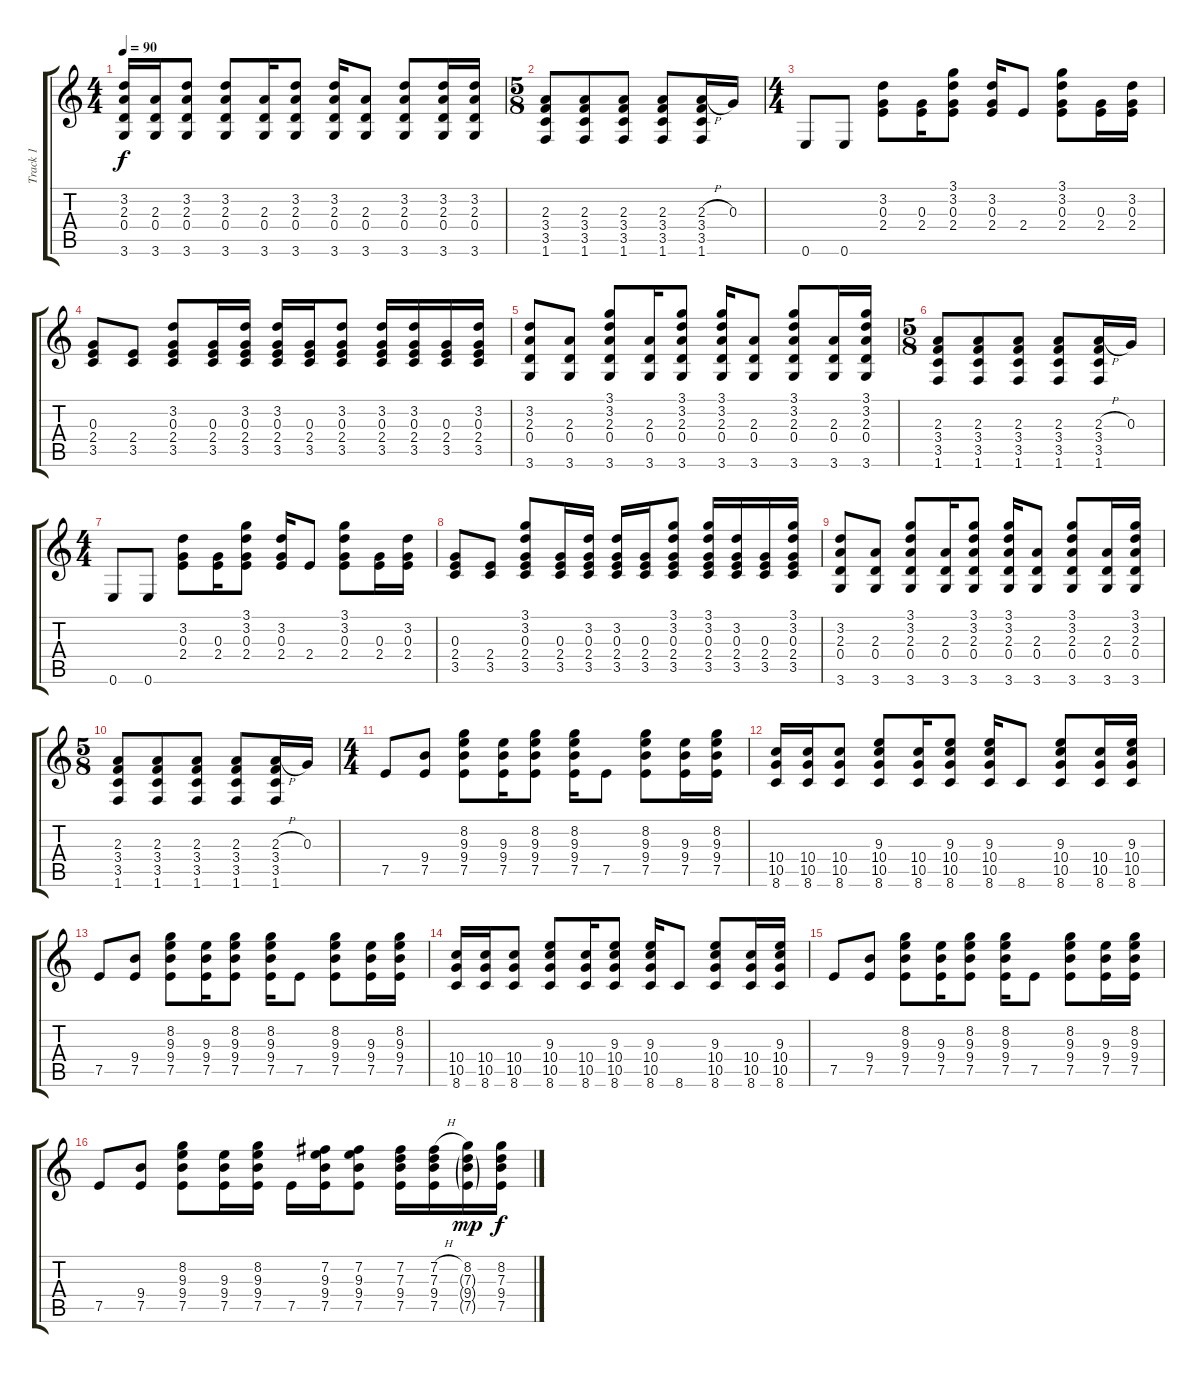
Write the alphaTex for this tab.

\track ("Track 1" "Track 1") {instrument acousticguitarnylon}
\staff {score tabs}
\tuning (E4 B3 G3 D3 A2 E2) {hide}
\ts (4 4)
\tempo 90
\clef g2
\ks c
(3.2 2.3 0.4 3.6).16{dy f} (2.3 0.4 3.6).16 (3.2 2.3 0.4 3.6).8 (3.2 2.3 0.4 3.6).8 (2.3 0.4 3.6).16 (3.2 2.3 0.4 3.6).8 (3.2 2.3 0.4 3.6).16 (2.3 0.4 3.6).8 (3.2 2.3 0.4 3.6).8 (3.2 2.3 0.4 3.6).16 (3.2 2.3 0.4 3.6).16 |
\ts (5 8)
(2.3 3.4 3.5 1.6).8 (2.3 3.4 3.5 1.6).8 (2.3 3.4 3.5 1.6).8 (2.3 3.4 3.5 1.6).8 (2.3{h} 3.4 3.5 1.6).16 0.3.16 |
\ts (4 4)
0.6.8 0.6.8 (3.2 0.3 2.4).8 (0.3 2.4).16 (3.1 3.2 0.3 2.4).8 (3.2 0.3 2.4).16 2.4.8 (3.1 3.2 0.3 2.4).8 (0.3 2.4).16 (3.2 0.3 2.4).16 |
(0.3 2.4 3.5).8 (2.4 3.5).8 (3.2 0.3 2.4 3.5).8 (0.3 2.4 3.5).16 (3.2 0.3 2.4 3.5).16 (3.2 0.3 2.4 3.5).16 (0.3 2.4 3.5).16 (3.2 0.3 2.4 3.5).8 (3.2 0.3 2.4 3.5).16 (3.2 0.3 2.4 3.5).16 (0.3 2.4 3.5).16 (3.2 0.3 2.4 3.5).16 |
(3.2 2.3 0.4 3.6).8 (2.3 0.4 3.6).8 (3.1 3.2 2.3 0.4 3.6).8 (2.3 0.4 3.6).16 (3.1 3.2 2.3 0.4 3.6).8 (3.1 3.2 2.3 0.4 3.6).16 (2.3 0.4 3.6).8 (3.1 3.2 2.3 0.4 3.6).8 (2.3 0.4 3.6).16 (3.1 3.2 2.3 0.4 3.6).16 |
\ts (5 8)
(2.3 3.4 3.5 1.6).8 (2.3 3.4 3.5 1.6).8 (2.3 3.4 3.5 1.6).8 (2.3 3.4 3.5 1.6).8 (2.3{h} 3.4 3.5 1.6).16 0.3.16 |
\ts (4 4)
0.6.8 0.6.8 (3.2 0.3 2.4).8 (0.3 2.4).16 (3.1 3.2 0.3 2.4).8 (3.2 0.3 2.4).16 2.4.8 (3.1 3.2 0.3 2.4).8 (0.3 2.4).16 (3.2 0.3 2.4).16 |
(0.3 2.4 3.5).8 (2.4 3.5).8 (3.1 3.2 0.3 2.4 3.5).8 (0.3 2.4 3.5).16 (3.2 0.3 2.4 3.5).16 (3.2 0.3 2.4 3.5).16 (0.3 2.4 3.5).16 (3.1 3.2 0.3 2.4 3.5).8 (3.1 3.2 0.3 2.4 3.5).16 (3.2 0.3 2.4 3.5).16 (0.3 2.4 3.5).16 (3.1 3.2 0.3 2.4 3.5).16 |
(3.2 2.3 0.4 3.6).8 (2.3 0.4 3.6).8 (3.1 3.2 2.3 0.4 3.6).8 (2.3 0.4 3.6).16 (3.1 3.2 2.3 0.4 3.6).8 (3.1 3.2 2.3 0.4 3.6).16 (2.3 0.4 3.6).8 (3.1 3.2 2.3 0.4 3.6).8 (2.3 0.4 3.6).16 (3.1 3.2 2.3 0.4 3.6).16 |
\ts (5 8)
(2.3 3.4 3.5 1.6).8 (2.3 3.4 3.5 1.6).8 (2.3 3.4 3.5 1.6).8 (2.3 3.4 3.5 1.6).8 (2.3{h} 3.4 3.5 1.6).16 0.3.16 |
\ts (4 4)
7.5.8 (9.4 7.5).8 (8.2 9.3 9.4 7.5).8 (9.3 9.4 7.5).16 (8.2 9.3 9.4 7.5).8 (8.2 9.3 9.4 7.5).16 7.5.8 (8.2 9.3 9.4 7.5).8 (9.3 9.4 7.5).16 (8.2 9.3 9.4 7.5).16 |
(10.4 10.5 8.6).16 (10.4 10.5 8.6).16 (10.4 10.5 8.6).8 (9.3 10.4 10.5 8.6).8 (10.4 10.5 8.6).16 (9.3 10.4 10.5 8.6).8 (9.3 10.4 10.5 8.6).16 8.6.8 (9.3 10.4 10.5 8.6).8 (10.4 10.5 8.6).16 (9.3 10.4 10.5 8.6).16 |
7.5.8 (9.4 7.5).8 (8.2 9.3 9.4 7.5).8 (9.3 9.4 7.5).16 (8.2 9.3 9.4 7.5).8 (8.2 9.3 9.4 7.5).16 7.5.8 (8.2 9.3 9.4 7.5).8 (9.3 9.4 7.5).16 (8.2 9.3 9.4 7.5).16 |
(10.4 10.5 8.6).16 (10.4 10.5 8.6).16 (10.4 10.5 8.6).8 (9.3 10.4 10.5 8.6).8 (10.4 10.5 8.6).16 (9.3 10.4 10.5 8.6).8 (9.3 10.4 10.5 8.6).16 8.6.8 (9.3 10.4 10.5 8.6).8 (10.4 10.5 8.6).16 (9.3 10.4 10.5 8.6).16 |
7.5.8 (9.4 7.5).8 (8.2 9.3 9.4 7.5).8 (9.3 9.4 7.5).16 (8.2 9.3 9.4 7.5).8 (8.2 9.3 9.4 7.5).16 7.5.8 (8.2 9.3 9.4 7.5).8 (9.3 9.4 7.5).16 (8.2 9.3 9.4 7.5).16 |
7.5.8 (9.4 7.5).8 (8.2 9.3 9.4 7.5).8 (9.3 9.4 7.5).16 (8.2 9.3 9.4 7.5).16 7.5.16 (7.2 9.3 9.4 7.5).16 (7.2 9.3 9.4 7.5).8 (7.2 7.3 9.4 7.5).16 (7.2{h} 7.3 9.4 7.5).16 (8.2 7.3{g} 9.4{g} 7.5{g}).16{dy mp} (8.2 7.3 9.4 7.5).16{dy f}
